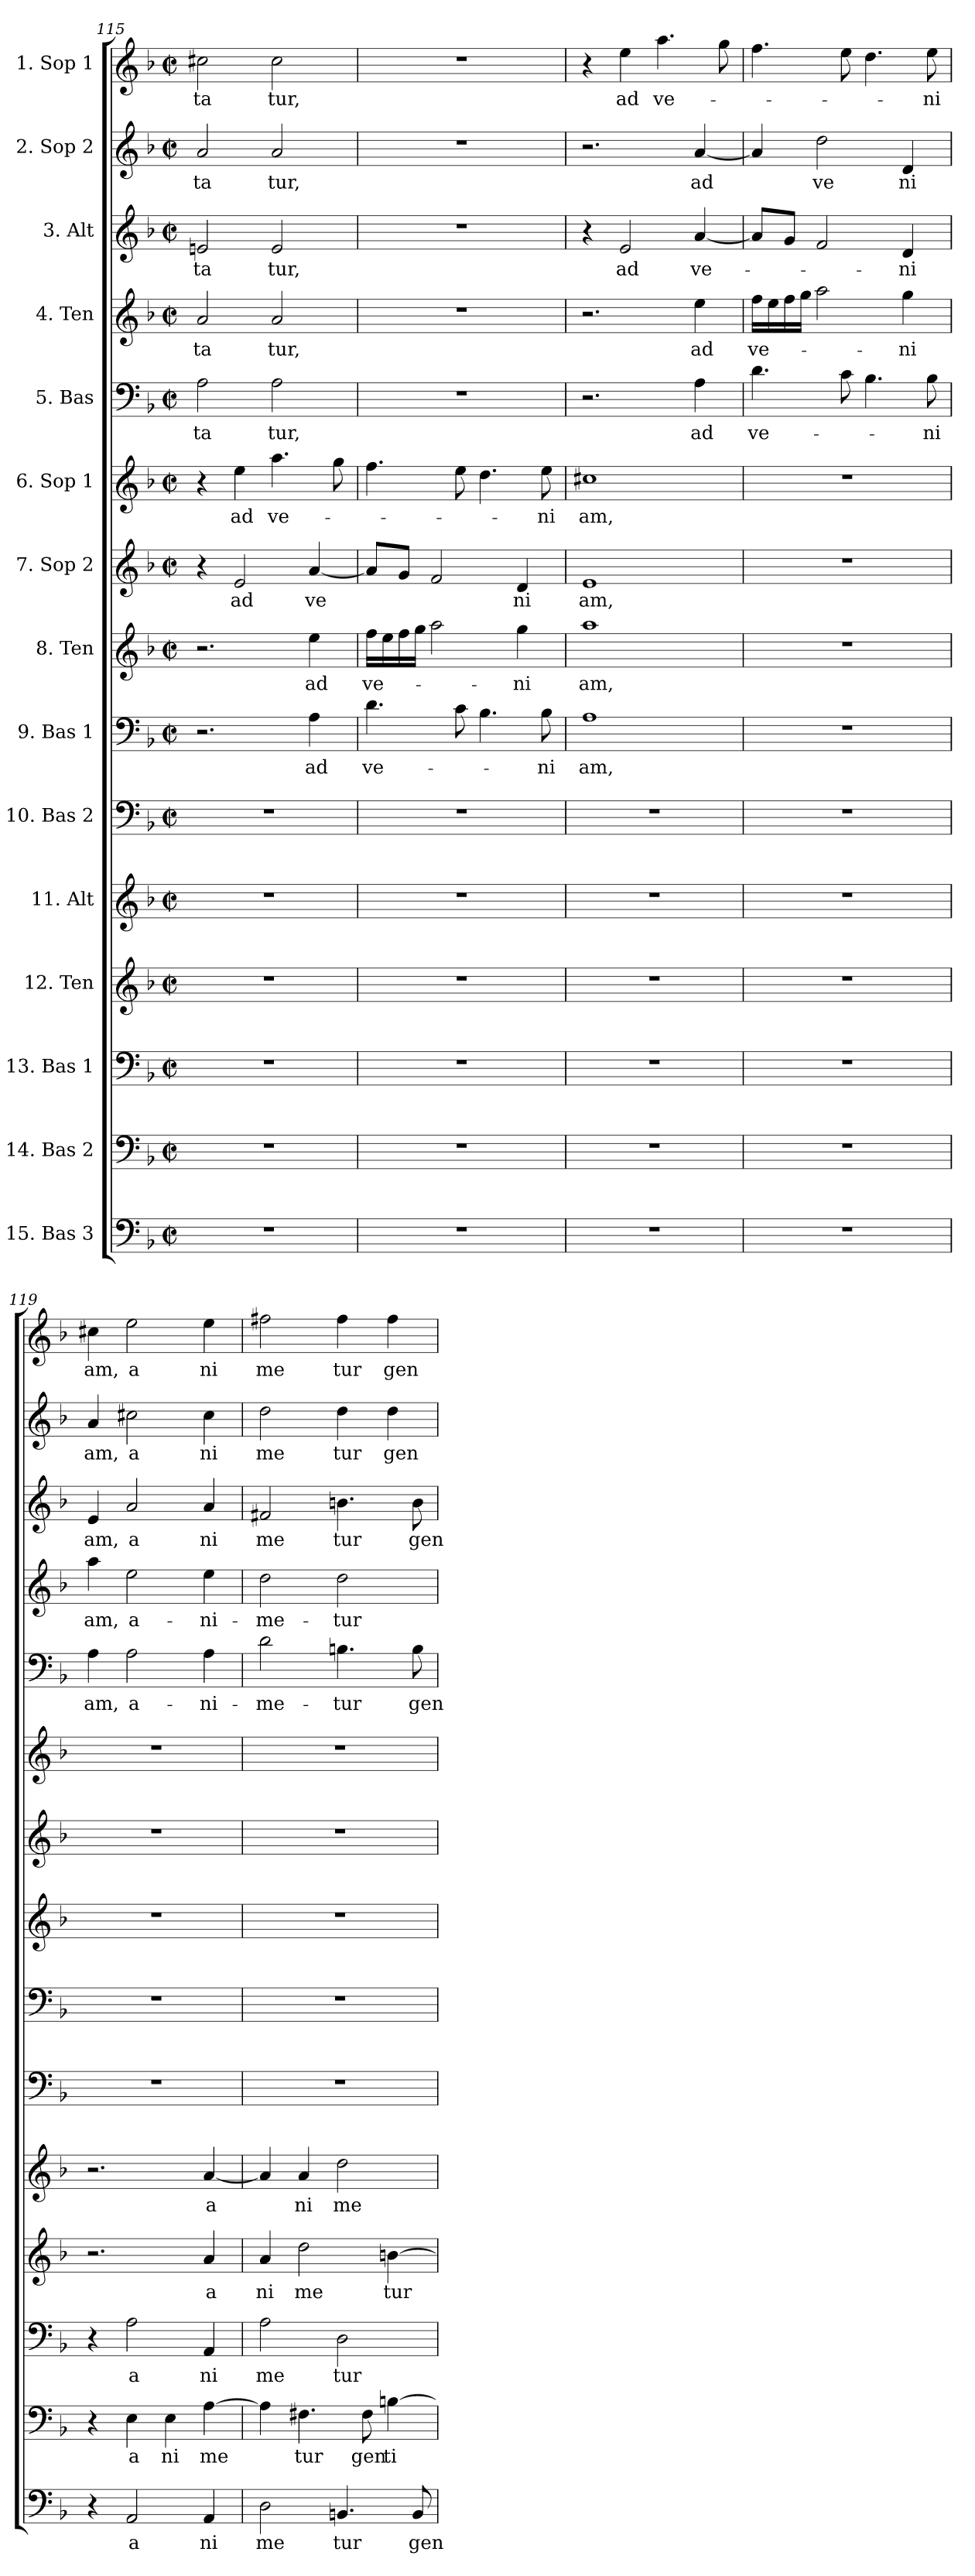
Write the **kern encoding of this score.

**kern	**text	**kern	**text	**kern	**text	**kern	**text	**kern	**text	**kern	**kern	**text	**kern	**text	**kern	**text	**kern	**text	**kern	**text	**kern	**text	**kern	**text	**kern	**text	**kern	**text
*part15	*part15	*part14	*part14	*part13	*part13	*part12	*part12	*part11	*part11	*part10	*part9	*part9	*part8	*part8	*part7	*part7	*part6	*part6	*part5	*part5	*part4	*part4	*part3	*part3	*part2	*part2	*part1	*part1
*staff15	*staff15	*staff14	*staff14	*staff13	*staff13	*staff12	*staff12	*staff11	*staff11	*staff10	*staff9	*staff9	*staff8	*staff8	*staff7	*staff7	*staff6	*staff6	*staff5	*staff5	*staff4	*staff4	*staff3	*staff3	*staff2	*staff2	*staff1	*staff1
*I"15. Bas 3	*	*I"14. Bas 2	*	*I"13. Bas 1	*	*I"12. Ten	*	*I"11. Alt	*	*I"10. Bas 2	*I"9. Bas 1	*	*I"8. Ten	*	*I"7. Sop 2	*	*I"6. Sop 1	*	*I"5. Bas	*	*I"4. Ten	*	*I"3. Alt	*	*I"2. Sop 2	*	*I"1. Sop 1	*
*clefF4	*	*clefF4	*	*clefF4	*	*clefG2	*	*clefG2	*	*clefF4	*clefF4	*	*clefG2	*	*clefG2	*	*clefG2	*	*clefF4	*	*clefG2	*	*clefG2	*	*clefG2	*	*clefG2	*
*k[b-]	*	*k[b-]	*	*k[b-]	*	*k[b-]	*	*k[b-]	*	*k[b-]	*k[b-]	*	*k[b-]	*	*k[b-]	*	*k[b-]	*	*k[b-]	*	*k[b-]	*	*k[b-]	*	*k[b-]	*	*k[b-]	*
*F:	*	*F:	*	*F:	*	*F:	*	*F:	*	*F:	*F:	*	*F:	*	*F:	*	*F:	*	*F:	*	*F:	*	*F:	*	*F:	*	*F:	*
*M2/2	*	*M2/2	*	*M2/2	*	*M2/2	*	*M2/2	*	*M2/2	*M2/2	*	*M2/2	*	*M2/2	*	*M2/2	*	*M2/2	*	*M2/2	*	*M2/2	*	*M2/2	*	*M2/2	*
*met(c|)	*	*met(c|)	*	*met(c|)	*	*met(c|)	*	*met(c|)	*	*met(c|)	*met(c|)	*	*met(c|)	*	*met(c|)	*	*met(c|)	*	*met(c|)	*	*met(c|)	*	*met(c|)	*	*met(c|)	*	*met(c|)	*
=115	=115	=115	=115	=115	=115	=115	=115	=115	=115	=115	=115	=115	=115	=115	=115	=115	=115	=115	=115	=115	=115	=115	=115	=115	=115	=115	=115	=115
!	!	!	!	!	!	!	!	!	!	!	!	!	!	!	!	!	!	!	!	!LO:LY:b:cj	!	!LO:LY:b:cj	!	!LO:LY:b:cj	!	!LO:LY:b:cj	!	!LO:LY:b:cj
1r	.	1r	.	1r	.	1r	.	1r	.	1r	2.r	.	2.r	.	4r	.	4r	.	2A\	ta	2a/	ta	2en/	ta	2a/	ta	2cc#X\	ta
!	!	!	!	!	!	!	!	!	!	!	!	!	!	!	!	!LO:LY:b:cj	!	!LO:LY:b:cj	!	!	!	!	!	!	!	!	!	!
.	.	.	.	.	.	.	.	.	.	.	.	.	.	.	2e/	ad	4ee\	ad	.	.	.	.	.	.	.	.	.	.
!	!	!	!	!	!	!	!	!	!	!	!	!	!	!	!	!	!	!LO:LY:b:cj	!	!LO:LY:b:cj	!	!LO:LY:b:cj	!	!LO:LY:b:cj	!	!LO:LY:b:cj	!	!LO:LY:b:cj
.	.	.	.	.	.	.	.	.	.	.	.	.	.	.	.	.	4.aa\	ve-	2A\	tur,	2a/	tur,	2e/	tur,	2a/	tur,	2cc#\	tur,
!	!	!	!	!	!	!	!	!	!	!	!	!LO:LY:b:cj	!	!LO:LY:b:cj	!	!LO:LY:b:cj	!	!	!	!	!	!	!	!	!	!	!	!
.	.	.	.	.	.	.	.	.	.	.	4A\	ad	4ee\	ad	[<4a/	ve	.	.	.	.	.	.	.	.	.	.	.	.
.	.	.	.	.	.	.	.	.	.	.	.	.	.	.	.	.	8gg\	.	.	.	.	.	.	.	.	.	.	.
=116	=116	=116	=116	=116	=116	=116	=116	=116	=116	=116	=116	=116	=116	=116	=116	=116	=116	=116	=116	=116	=116	=116	=116	=116	=116	=116	=116	=116
!	!	!	!	!	!	!	!	!	!	!	!	!LO:LY:b:cj	!	!LO:LY:b:cj	!	!	!	!	!	!	!	!	!	!	!	!	!	!
1r	.	1r	.	1r	.	1r	.	1r	.	1r	4.d\	ve-	16ff\L	ve-	8a/L]	.	4.ff\	.	1r	.	1r	.	1r	.	1r	.	1r	.
.	.	.	.	.	.	.	.	.	.	.	.	.	16ee\	.	.	.	.	.	.	.	.	.	.	.	.	.	.	.
.	.	.	.	.	.	.	.	.	.	.	.	.	16ff\	.	8g/J	.	.	.	.	.	.	.	.	.	.	.	.	.
.	.	.	.	.	.	.	.	.	.	.	.	.	16gg\J	.	.	.	.	.	.	.	.	.	.	.	.	.	.	.
.	.	.	.	.	.	.	.	.	.	.	.	.	2aa\	.	2f/	.	.	.	.	.	.	.	.	.	.	.	.	.
.	.	.	.	.	.	.	.	.	.	.	8c\	.	.	.	.	.	8ee\	.	.	.	.	.	.	.	.	.	.	.
.	.	.	.	.	.	.	.	.	.	.	4.B-\	.	.	.	.	.	4.dd\	.	.	.	.	.	.	.	.	.	.	.
!	!	!	!	!	!	!	!	!	!	!	!	!	!	!LO:LY:b:cj	!	!LO:LY:b:cj	!	!	!	!	!	!	!	!	!	!	!	!
.	.	.	.	.	.	.	.	.	.	.	.	.	4gg\	-ni	4d/	ni	.	.	.	.	.	.	.	.	.	.	.	.
!	!	!	!	!	!	!	!	!	!	!	!	!LO:LY:b:cj	!	!	!	!	!	!LO:LY:b:cj	!	!	!	!	!	!	!	!	!	!
.	.	.	.	.	.	.	.	.	.	.	8B-\	-ni	.	.	.	.	8ee\	-ni	.	.	.	.	.	.	.	.	.	.
=117	=117	=117	=117	=117	=117	=117	=117	=117	=117	=117	=117	=117	=117	=117	=117	=117	=117	=117	=117	=117	=117	=117	=117	=117	=117	=117	=117	=117
!	!	!	!	!	!	!	!	!	!	!	!	!LO:LY:b:cj	!	!LO:LY:b:cj	!	!LO:LY:b:cj	!	!LO:LY:b:cj	!	!	!	!	!	!	!	!	!	!
1r	.	1r	.	1r	.	1r	.	1r	.	1r	1A	am,	1aa	am,	1e	am,	1cc#X	am,	2.r	.	2.r	.	4r	.	2.r	.	4r	.
!	!	!	!	!	!	!	!	!	!	!	!	!	!	!	!	!	!	!	!	!	!	!	!	!LO:LY:b:cj	!	!	!	!LO:LY:b:cj
.	.	.	.	.	.	.	.	.	.	.	.	.	.	.	.	.	.	.	.	.	.	.	2e/	ad	.	.	4ee\	ad
!	!	!	!	!	!	!	!	!	!	!	!	!	!	!	!	!	!	!	!	!	!	!	!	!	!	!	!	!LO:LY:b:cj
.	.	.	.	.	.	.	.	.	.	.	.	.	.	.	.	.	.	.	.	.	.	.	.	.	.	.	4.aa\	ve-
!	!	!	!	!	!	!	!	!	!	!	!	!	!	!	!	!	!	!	!	!LO:LY:b:cj	!	!LO:LY:b:cj	!	!LO:LY:b:cj	!	!LO:LY:b:cj	!	!
.	.	.	.	.	.	.	.	.	.	.	.	.	.	.	.	.	.	.	4A\	ad	4ee\	ad	[<4a/	ve-	[<4a/	ad	.	.
.	.	.	.	.	.	.	.	.	.	.	.	.	.	.	.	.	.	.	.	.	.	.	.	.	.	.	8gg\	.
=118	=118	=118	=118	=118	=118	=118	=118	=118	=118	=118	=118	=118	=118	=118	=118	=118	=118	=118	=118	=118	=118	=118	=118	=118	=118	=118	=118	=118
!	!	!	!	!	!	!	!	!	!	!	!	!	!	!	!	!	!	!	!	!LO:LY:b:cj	!	!LO:LY:b:cj	!	!	!	!	!	!
1r	.	1r	.	1r	.	1r	.	1r	.	1r	1r	.	1r	.	1r	.	1r	.	4.d\	ve-	16ff\L	ve-	8a/L]	.	4a/]	.	4.ff\	.
.	.	.	.	.	.	.	.	.	.	.	.	.	.	.	.	.	.	.	.	.	16ee\	.	.	.	.	.	.	.
.	.	.	.	.	.	.	.	.	.	.	.	.	.	.	.	.	.	.	.	.	16ff\	.	8g/J	.	.	.	.	.
.	.	.	.	.	.	.	.	.	.	.	.	.	.	.	.	.	.	.	.	.	16gg\J	.	.	.	.	.	.	.
!	!	!	!	!	!	!	!	!	!	!	!	!	!	!	!	!	!	!	!	!	!	!	!	!	!	!LO:LY:b:cj	!	!
.	.	.	.	.	.	.	.	.	.	.	.	.	.	.	.	.	.	.	.	.	2aa\	.	2f/	.	2dd\	ve	.	.
.	.	.	.	.	.	.	.	.	.	.	.	.	.	.	.	.	.	.	8c\	.	.	.	.	.	.	.	8ee\	.
.	.	.	.	.	.	.	.	.	.	.	.	.	.	.	.	.	.	.	4.B-\	.	.	.	.	.	.	.	4.dd\	.
!	!	!	!	!	!	!	!	!	!	!	!	!	!	!	!	!	!	!	!	!	!	!LO:LY:b:cj	!	!LO:LY:b:cj	!	!LO:LY:b:cj	!	!
.	.	.	.	.	.	.	.	.	.	.	.	.	.	.	.	.	.	.	.	.	4gg\	-ni	4d/	-ni	4d/	ni	.	.
!	!	!	!	!	!	!	!	!	!	!	!	!	!	!	!	!	!	!	!	!LO:LY:b:cj	!	!	!	!	!	!	!	!LO:LY:b:cj
.	.	.	.	.	.	.	.	.	.	.	.	.	.	.	.	.	.	.	8B-\	-ni	.	.	.	.	.	.	8ee\	-ni
!!LO:PB:g=z
=119	=119	=119	=119	=119	=119	=119	=119	=119	=119	=119	=119	=119	=119	=119	=119	=119	=119	=119	=119	=119	=119	=119	=119	=119	=119	=119	=119	=119
!	!	!	!	!	!	!	!	!	!	!	!	!	!	!	!	!	!	!	!	!LO:LY:b:cj	!	!LO:LY:b:cj	!	!LO:LY:b:cj	!	!LO:LY:b:cj	!	!LO:LY:b:cj
4r	.	4r	.	4r	.	2.r	.	2.r	.	1r	1r	.	1r	.	1r	.	1r	.	4A\	am,	4aa\	am,	4e/	am,	4a/	am,	4cc#X\	am,
!	!LO:LY:b:cj	!	!LO:LY:b:cj	!	!LO:LY:b:cj	!	!	!	!	!	!	!	!	!	!	!	!	!	!	!LO:LY:b:cj	!	!LO:LY:b:cj	!	!LO:LY:b:cj	!	!LO:LY:b:cj	!	!LO:LY:b:cj
2AA/	a	4E\	a	2A\	a	.	.	.	.	.	.	.	.	.	.	.	.	.	2A\	a-	2ee\	a-	2a/	a	2cc#X\	a	2ee\	a
!	!	!	!LO:LY:b:cj	!	!	!	!	!	!	!	!	!	!	!	!	!	!	!	!	!	!	!	!	!	!	!	!	!
.	.	4E\	ni	.	.	.	.	.	.	.	.	.	.	.	.	.	.	.	.	.	.	.	.	.	.	.	.	.
!	!LO:LY:b:cj	!	!LO:LY:b	!	!LO:LY:b:cj	!	!LO:LY:b:cj	!	!LO:LY:b:cj	!	!	!	!	!	!	!	!	!	!	!LO:LY:b:cj	!	!LO:LY:b:cj	!	!LO:LY:b:cj	!	!LO:LY:b:cj	!	!LO:LY:b:cj
4AA/	ni	[>4A\	me	4AA/	ni	4a/	a	[<4a/	a	.	.	.	.	.	.	.	.	.	4A\	-ni-	4ee\	-ni-	4a/	ni	4cc#\	ni	4ee\	ni
=120	=120	=120	=120	=120	=120	=120	=120	=120	=120	=120	=120	=120	=120	=120	=120	=120	=120	=120	=120	=120	=120	=120	=120	=120	=120	=120	=120	=120
!	!LO:LY:b:cj	!	!	!	!LO:LY:b:cj	!	!LO:LY:b:cj	!	!	!	!	!	!	!	!	!	!	!	!	!LO:LY:b:cj	!	!LO:LY:b:cj	!	!LO:LY:b:cj	!	!LO:LY:b:cj	!	!LO:LY:b:cj
2D\	me	4A\]	.	2A\	me	4a/	ni	4a/]	.	1r	1r	.	1r	.	1r	.	1r	.	2d\	-me-	2dd\	-me-	2f#X/	me	2dd\	me	2ff#X\	me
!	!	!	!LO:LY:b:cj	!	!	!	!LO:LY:b:cj	!	!LO:LY:b:cj	!	!	!	!	!	!	!	!	!	!	!	!	!	!	!	!	!	!	!
.	.	4.F#X\	tur	.	.	2dd\	me	4a/	ni	.	.	.	.	.	.	.	.	.	.	.	.	.	.	.	.	.	.	.
!	!LO:LY:b:cj	!	!	!	!LO:LY:b:cj	!	!	!	!LO:LY:b:cj	!	!	!	!	!	!	!	!	!	!	!LO:LY:b:cj	!	!LO:LY:b:cj	!	!LO:LY:b:cj	!	!LO:LY:b:cj	!	!LO:LY:b:cj
4.BBn/	tur	.	.	2D\	tur	.	.	2dd\	me	.	.	.	.	.	.	.	.	.	4.Bn\	-tur	2dd\	-tur	4.bn\	tur	4dd\	tur	4ff#\	tur
!	!	!	!LO:LY:b:cj	!	!	!	!	!	!	!	!	!	!	!	!	!	!	!	!	!	!	!	!	!	!	!	!	!
.	.	8F#\	gen	.	.	.	.	.	.	.	.	.	.	.	.	.	.	.	.	.	.	.	.	.	.	.	.	.
!	!	!	!LO:LY:b:cj	!	!	!	!LO:LY:b	!	!	!	!	!	!	!	!	!	!	!	!	!	!	!	!	!	!	!LO:LY:b:cj	!	!LO:LY:b:cj
.	.	[>4Bn\	ti-	.	.	[>4bn\	tur	.	.	.	.	.	.	.	.	.	.	.	.	.	.	.	.	.	4dd\	gen-	4ff#\	gen-
!	!LO:LY:b:cj	!	!	!	!	!	!	!	!	!	!	!	!	!	!	!	!	!	!	!LO:LY:b:cj	!	!	!	!LO:LY:b:cj	!	!	!	!
8BB/	gen	.	.	.	.	.	.	.	.	.	.	.	.	.	.	.	.	.	8B\	gen-	.	.	8b\	gen-	.	.	.	.
=	=	=	=	=	=	=	=	=	=	=	=	=	=	=	=	=	=	=	=	=	=	=	=	=	=	=	=	=
*-	*-	*-	*-	*-	*-	*-	*-	*-	*-	*-	*-	*-	*-	*-	*-	*-	*-	*-	*-	*-	*-	*-	*-	*-	*-	*-	*-	*-
